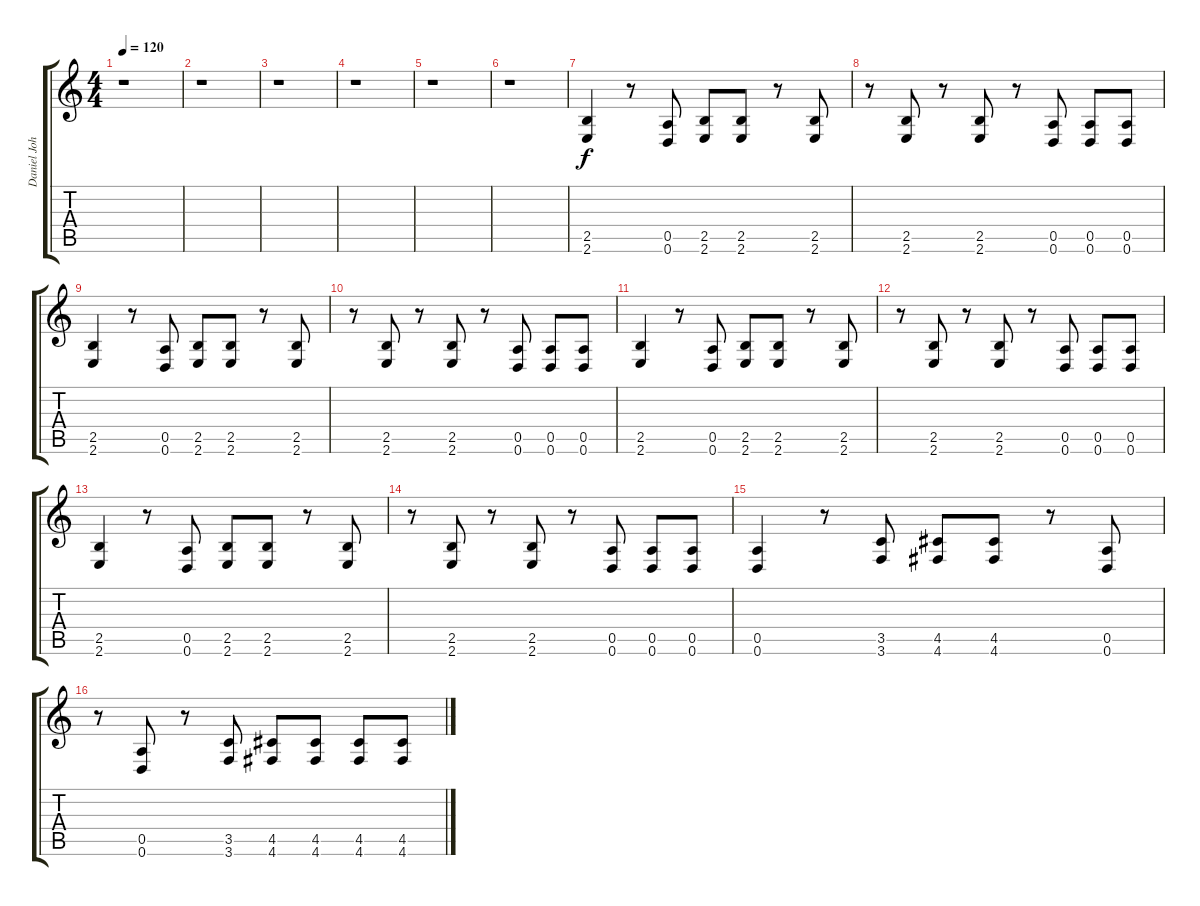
\track ("Daniel Johns 2" "Daniel Joh") {instrument distortionguitar}
\staff {score tabs}
\tuning (E4 B3 G3 D3 A2 D2) {hide}
\ts (4 4)
\tempo 120
\clef g2
\ks c
r.1{dy f} |
r.1 |
r.1 |
r.1 |
r.1 |
r.1 |
(2.5 2.6).4 r.8 (0.5 0.6).8 (2.5 2.6).8 (2.5 2.6).8 r.8 (2.5 2.6).8 |
r.8 (2.5 2.6).8 r.8 (2.5 2.6).8 r.8 (0.5 0.6).8 (0.5 0.6).8 (0.5 0.6).8 |
(2.5 2.6).4 r.8 (0.5 0.6).8 (2.5 2.6).8 (2.5 2.6).8 r.8 (2.5 2.6).8 |
r.8 (2.5 2.6).8 r.8 (2.5 2.6).8 r.8 (0.5 0.6).8 (0.5 0.6).8 (0.5 0.6).8 |
(2.5 2.6).4 r.8 (0.5 0.6).8 (2.5 2.6).8 (2.5 2.6).8 r.8 (2.5 2.6).8 |
r.8 (2.5 2.6).8 r.8 (2.5 2.6).8 r.8 (0.5 0.6).8 (0.5 0.6).8 (0.5 0.6).8 |
(2.5 2.6).4 r.8 (0.5 0.6).8 (2.5 2.6).8 (2.5 2.6).8 r.8 (2.5 2.6).8 |
r.8 (2.5 2.6).8 r.8 (2.5 2.6).8 r.8 (0.5 0.6).8 (0.5 0.6).8 (0.5 0.6).8 |
(0.5 0.6).4 r.8 (3.5 3.6).8 (4.5 4.6).8 (4.5 4.6).8 r.8 (0.5 0.6).8 |
r.8 (0.5 0.6).8 r.8 (3.5 3.6).8 (4.5 4.6).8 (4.5 4.6).8 (4.5 4.6).8 (4.5 4.6).8
